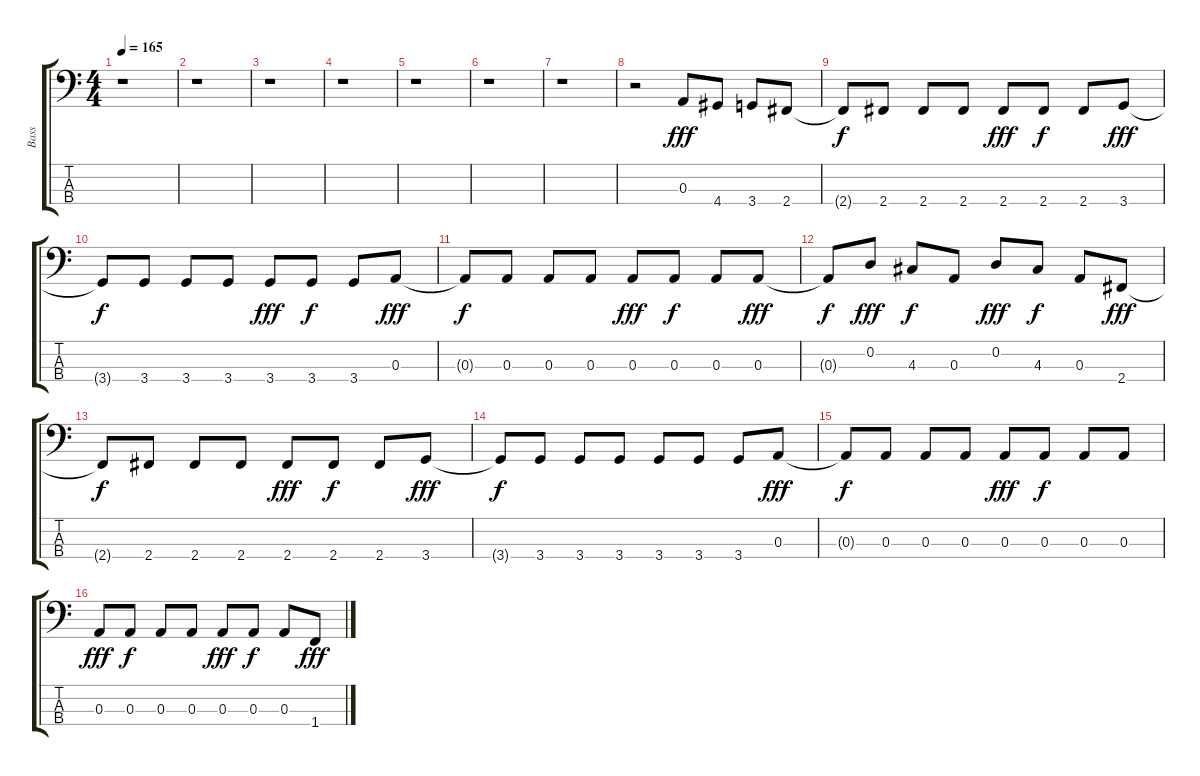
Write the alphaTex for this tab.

\track ("Bass" "Bass") {instrument electricbasspick}
\staff {score tabs}
\tuning (G2 D2 A1 E1) {hide}
\ts (4 4)
\tempo 165
\clef f4
\ks c
r.1{dy f} |
r.1 |
r.1 |
r.1 |
r.1 |
r.1 |
r.1 |
r.2 0.3.8{dy fff} 4.4.8 3.4.8 2.4.8 |
2.4{t}.8{dy f} 2.4.8 2.4.8 2.4.8 2.4.8{dy fff} 2.4.8{dy f} 2.4.8 3.4.8{dy fff} |
3.4{t}.8{dy f} 3.4.8 3.4.8 3.4.8 3.4.8{dy fff} 3.4.8{dy f} 3.4.8 0.3.8{dy fff} |
0.3{t}.8{dy f} 0.3.8 0.3.8 0.3.8 0.3.8{dy fff} 0.3.8{dy f} 0.3.8 0.3.8{dy fff} |
0.3{t}.8{dy f} 0.2.8{dy fff} 4.3.8{dy f} 0.3.8 0.2.8{dy fff} 4.3.8{dy f} 0.3.8 2.4.8{dy fff} |
2.4{t}.8{dy f} 2.4.8 2.4.8 2.4.8 2.4.8{dy fff} 2.4.8{dy f} 2.4.8 3.4.8{dy fff} |
3.4{t}.8{dy f} 3.4.8 3.4.8 3.4.8 3.4.8 3.4.8 3.4.8 0.3.8{dy fff} |
0.3{t}.8{dy f} 0.3.8 0.3.8 0.3.8 0.3.8{dy fff} 0.3.8{dy f} 0.3.8 0.3.8 |
0.3.8{dy fff} 0.3.8{dy f} 0.3.8 0.3.8 0.3.8{dy fff} 0.3.8{dy f} 0.3.8 1.4.8{dy fff}
